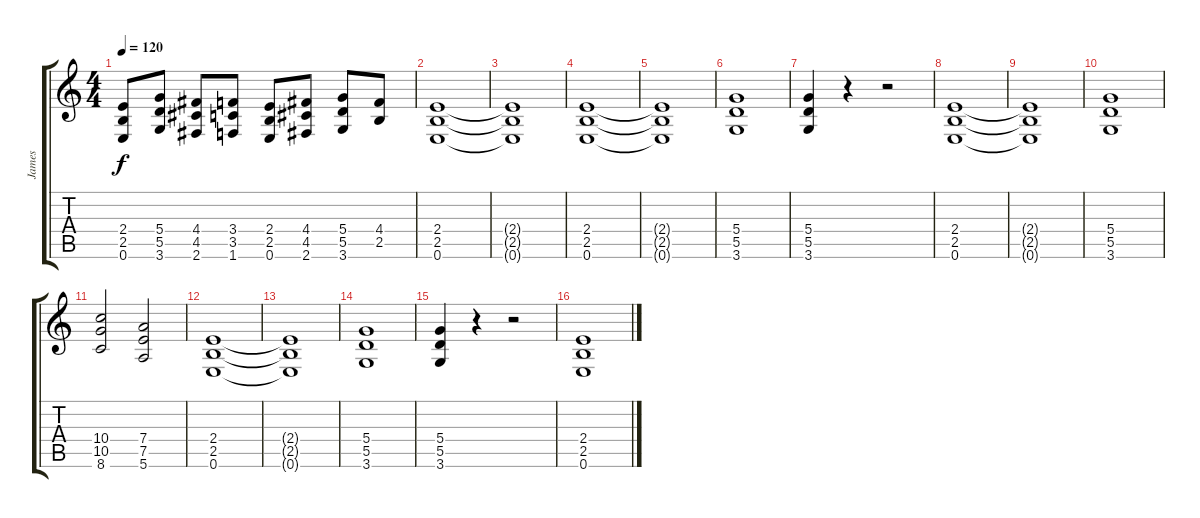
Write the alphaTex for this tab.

\track ("James" "James") {instrument distortionguitar}
\staff {score tabs}
\tuning (E4 B3 G3 D3 A2 E2) {hide}
\ts (4 4)
\tempo 120
\clef g2
\ks c
(2.4 2.5 0.6).8{dy f} (5.4 5.5 3.6).8 (4.4 4.5 2.6).8 (3.4 3.5 1.6).8 (2.4 2.5 0.6).8 (4.4 4.5 2.6).8 (5.4 5.5 3.6).8 (4.4 2.5).8 |
(2.4 2.5 0.6).1 |
(2.4{t} 2.5{t} 0.6{t}).1 |
(2.4 2.5 0.6).1 |
(2.4{t} 2.5{t} 0.6{t}).1 |
(5.4 5.5 3.6).1 |
(5.4 5.5 3.6).4 r.4 r.2 |
(2.4 2.5 0.6).1 |
(2.4{t} 2.5{t} 0.6{t}).1 |
(5.4 5.5 3.6).1 |
(10.4 10.5 8.6).2 (7.4 7.5 5.6).2 |
(2.4 2.5 0.6).1 |
(2.4{t} 2.5{t} 0.6{t}).1 |
(5.4 5.5 3.6).1 |
(5.4 5.5 3.6).4 r.4 r.2 |
(2.4 2.5 0.6).1
